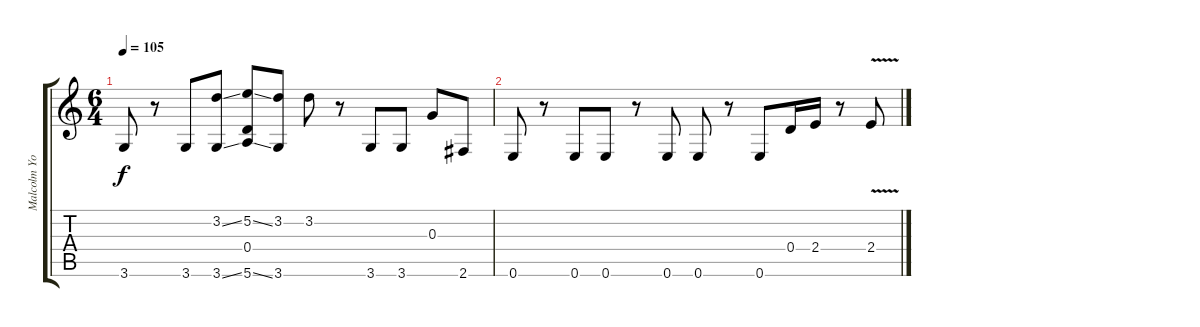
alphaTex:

\track ("Malcolm Young" "Malcolm Yo") {instrument overdrivenguitar}
\staff {score tabs}
\tuning (E4 B3 G3 D3 A2 E2) {hide}
\ts (6 4)
\tempo 105
\clef g2
\ks c
3.6.8{dy f volume 5} r.8 3.6.8 (3.2{ss} 3.6{ss}).8 (5.2{ss} 0.4 5.6{ss}).8 (3.2 3.6).8 3.2.8 r.8 3.6.8 3.6.8 0.3.8 2.6.8 |
0.6.8{volume 3} r.8 0.6.8 0.6.8 r.8 0.6.8 0.6.8 r.8 0.6.8 0.4.16 2.4.16 r.8 2.4{v}.8
